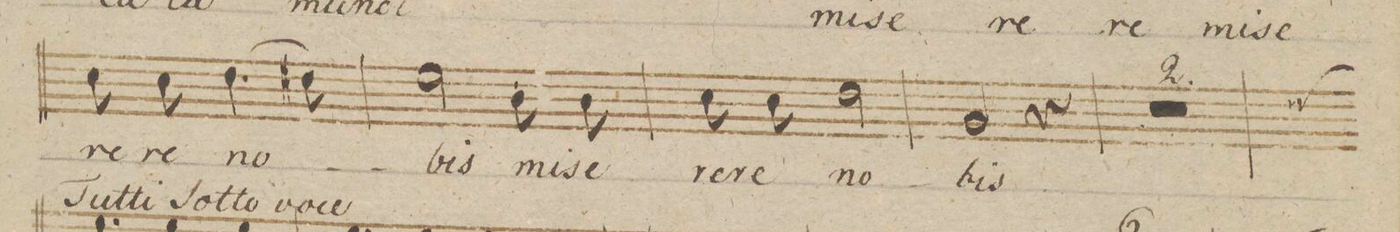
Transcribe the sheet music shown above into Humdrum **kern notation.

**kern	**text	**dynam
*I"Basso.	*	*
*clefF4	*	*
*k[b-e-]	*	*
*met(c)	*	*
*M3/4	*	*
8E-\	-re-	.
8E-\	-re	.
(>4.F\	no-	.
8F#X\)	.	.
=87	=87	=87
2G\	-bis	.
8D\	mi-	.
8D\	-se-	.
=88	=88	=88
8E-\	-re-	.
8E-\	-re	.
2F\	no-	.
=89	=89	=89
2BB-/	-bis	.
4r	.	.
=90	=90	=90
1.r	.	.
=91	=91	=91
*custos:G	*	*
=92	=92	=92
*-	*-	*-
